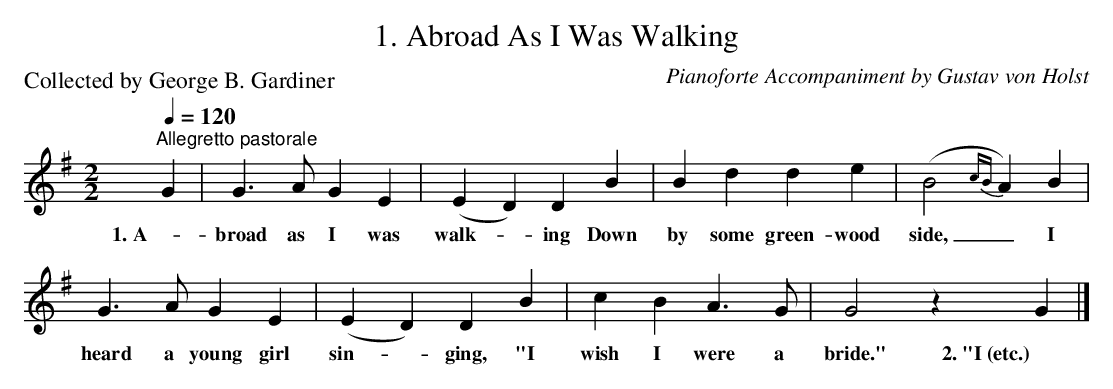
X:1
T:1. Abroad As I Was Walking
C:Pianoforte Accompaniment by Gustav von Holst
P:Collected by George B. Gardiner
L:1/4
Q:1/4=120
M:2/2
K:G
"^Allegretto pastorale" G | G3/2 A/ G E | (E D) D B | B d d e | (B2{cB} A) B |$ G3/2 A/ G E |
w: 1. A-|broad as I was|walk- * ing Down|by some green- wood|side, _ I|heard a young girl|
(E D) D B | c B A3/2 G/ | G2 z G |]
w: sin- * ging, "I|wish I were a|bride." 2. "I (etc.)|
